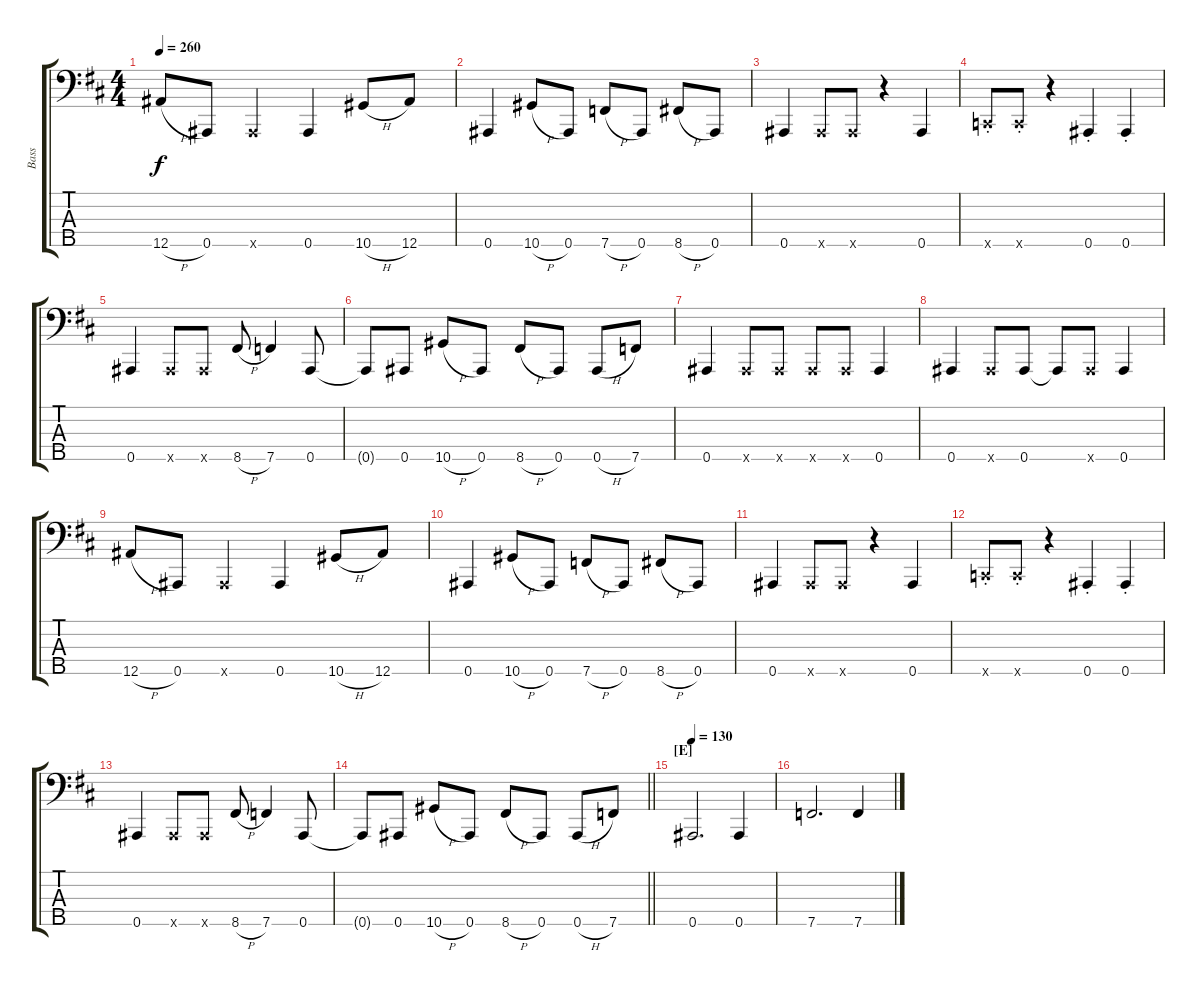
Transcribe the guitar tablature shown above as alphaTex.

\track ("Bass" "Bass") {instrument slapbass1}
\staff {score tabs}
\tuning (B2 Gb2 Db2 Ab1 Bb0) {hide}
\ts (4 4)
\tempo 260
\clef f4
\ks bminor
12.5{h}.8{dy f} 0.5.8 0.5{x}.4 0.5.4 10.5{h}.8 12.5.8 |
0.5.4 10.5{h}.8 0.5.8 7.5{h}.8 0.5.8 8.5{h}.8 0.5.8 |
0.5.4 0.5{x}.8 0.5{x}.8 r.4 0.5.4 |
2.5{st x}.8 2.5{st x}.8 r.4 0.5{st}.4 0.5{st}.4 |
0.5.4 0.5{x}.8 0.5{x}.8 8.5{h}.8 7.5.4 0.5.8 |
0.5{t}.8 0.5.8 10.5{h}.8 0.5.8 8.5{h}.8 0.5.8 0.5{h}.8 7.5.8 |
0.5.4 0.5{x}.8 0.5{x}.8 0.5{x}.8 0.5{x}.8 0.5.4 |
0.5.4 0.5{x}.8 0.5.8 0.5{t}.8 0.5{x}.8 0.5.4 |
12.5{h}.8 0.5.8 0.5{x}.4 0.5.4 10.5{h}.8 12.5.8 |
0.5.4 10.5{h}.8 0.5.8 7.5{h}.8 0.5.8 8.5{h}.8 0.5.8 |
0.5.4 0.5{x}.8 0.5{x}.8 r.4 0.5.4 |
2.5{st x}.8 2.5{st x}.8 r.4 0.5{st}.4 0.5{st}.4 |
0.5.4 0.5{x}.8 0.5{x}.8 8.5{h}.8 7.5.4 0.5.8 |
\barLineRight lightlight
0.5{t}.8 0.5.8 10.5{h}.8 0.5.8 8.5{h}.8 0.5.8 0.5{h}.8 7.5.8 |
\section ("" "[E]")
\tempo 130
0.5.2{d} 0.5.4 |
7.5.2{d} 7.5.4
